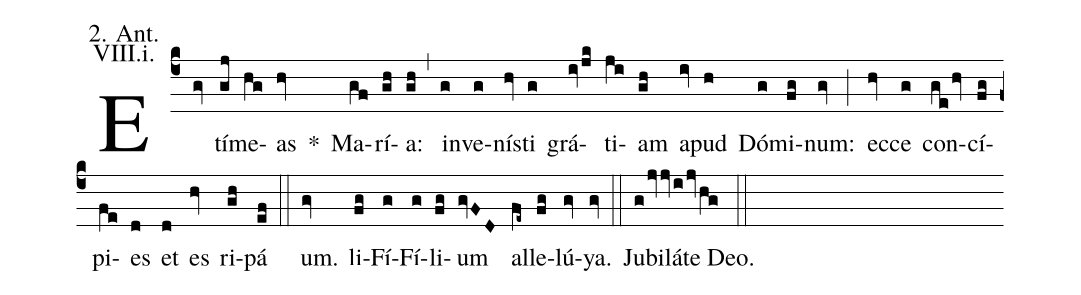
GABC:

annotation: 2. Ant.;
annotation: VIII.i.;
%%
(c4)
E(gv) tí(gj)me(hg)as(hv) *() Ma(gf)rí(gh)a:(gh) (,)
in(g)ve(g)nís(hv)ti(g) grá(ivjk)ti(ji)am(gh) a(iv)pud(h) Dó(g)mi(fg)num:(gv) (;)
ec(hv)ce(g) con(gehv)cí(fg)pi(fe)es(d) et(d) es(hv) ri(gh)pá(ef) (::)

um.(gv) li(fg)Fí(g)Fí(g)li(fg)um(gvFD) al(fe~)le(fg)lú(gv)ya.(gv) (::)

Jubiláte Deo.(gjvjvijvhg) (::)
